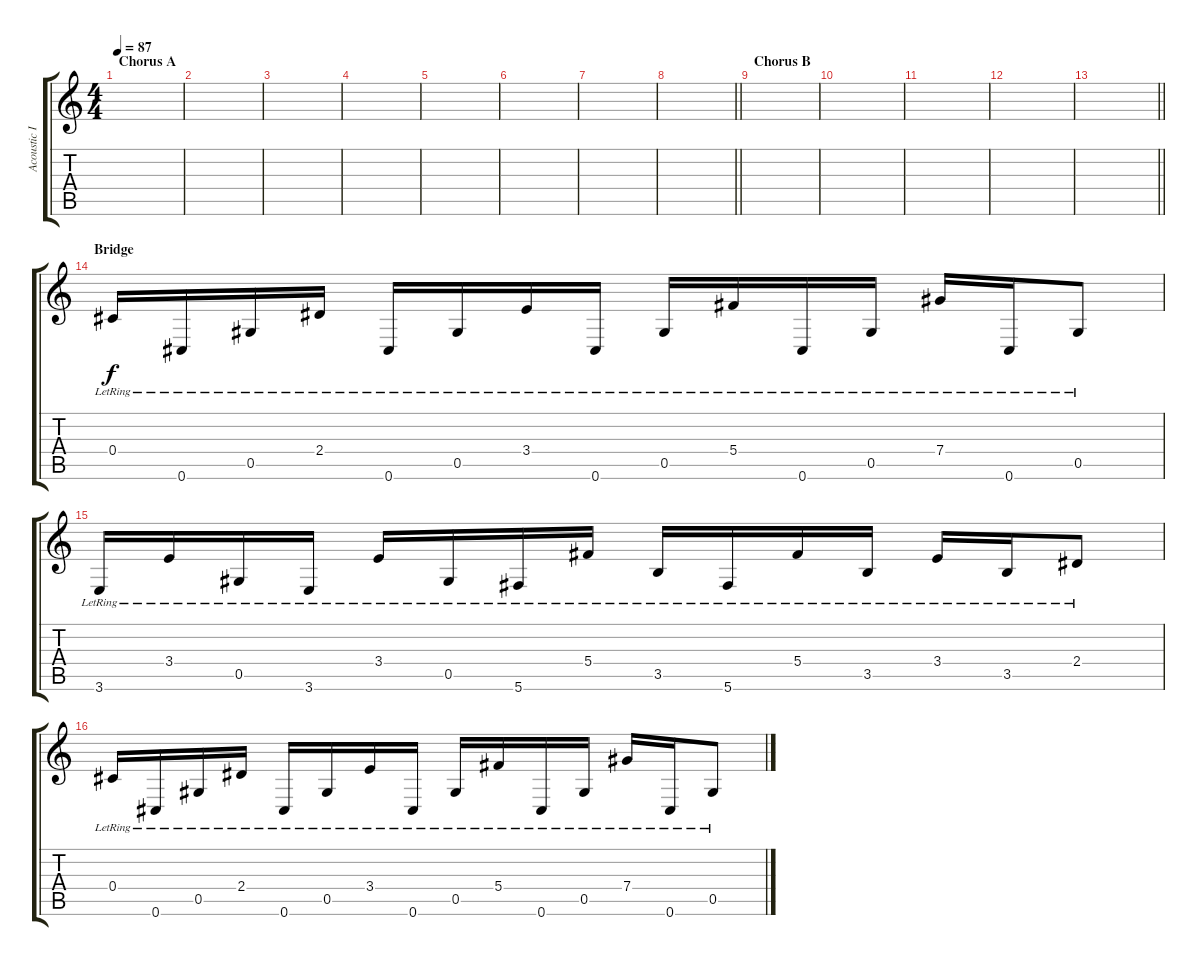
\track ("Acoustic I" "Acoustic I") {instrument acousticguitarsteel}
\staff {score tabs}
\tuning (Eb4 Bb3 Gb3 Db3 Ab2 Db2) {hide}
\ts (4 4)
\section ("" "Chorus A")
\tempo 87
\clef g2
\ks c
|
|
|
|
|
|
|
\barLineRight lightlight
|
\section ("" "Chorus B")
|
|
|
|
\barLineRight lightlight
|
\section ("" "Bridge")
0.4{lr}.16 0.6{lr}.16 0.5{lr}.16 2.4{lr}.16 0.6{lr}.16 0.5{lr}.16 3.4{lr}.16 0.6{lr}.16 0.5{lr}.16 5.4{lr}.16 0.6{lr}.16 0.5{lr}.16 7.4{lr}.16 0.6{lr}.16 0.5{lr}.8 |
3.6{lr}.16 3.4{lr}.16 0.5{lr}.16 3.6{lr}.16 3.4{lr}.16 0.5{lr}.16 5.6{lr}.16 5.4{lr}.16 3.5{lr}.16 5.6{lr}.16 5.4{lr}.16 3.5{lr}.16 3.4{lr}.16 3.5{lr}.16 2.4{lr}.8 |
0.4{lr}.16 0.6{lr}.16 0.5{lr}.16 2.4{lr}.16 0.6{lr}.16 0.5{lr}.16 3.4{lr}.16 0.6{lr}.16 0.5{lr}.16 5.4{lr}.16 0.6{lr}.16 0.5{lr}.16 7.4{lr}.16 0.6{lr}.16 0.5{lr}.8
